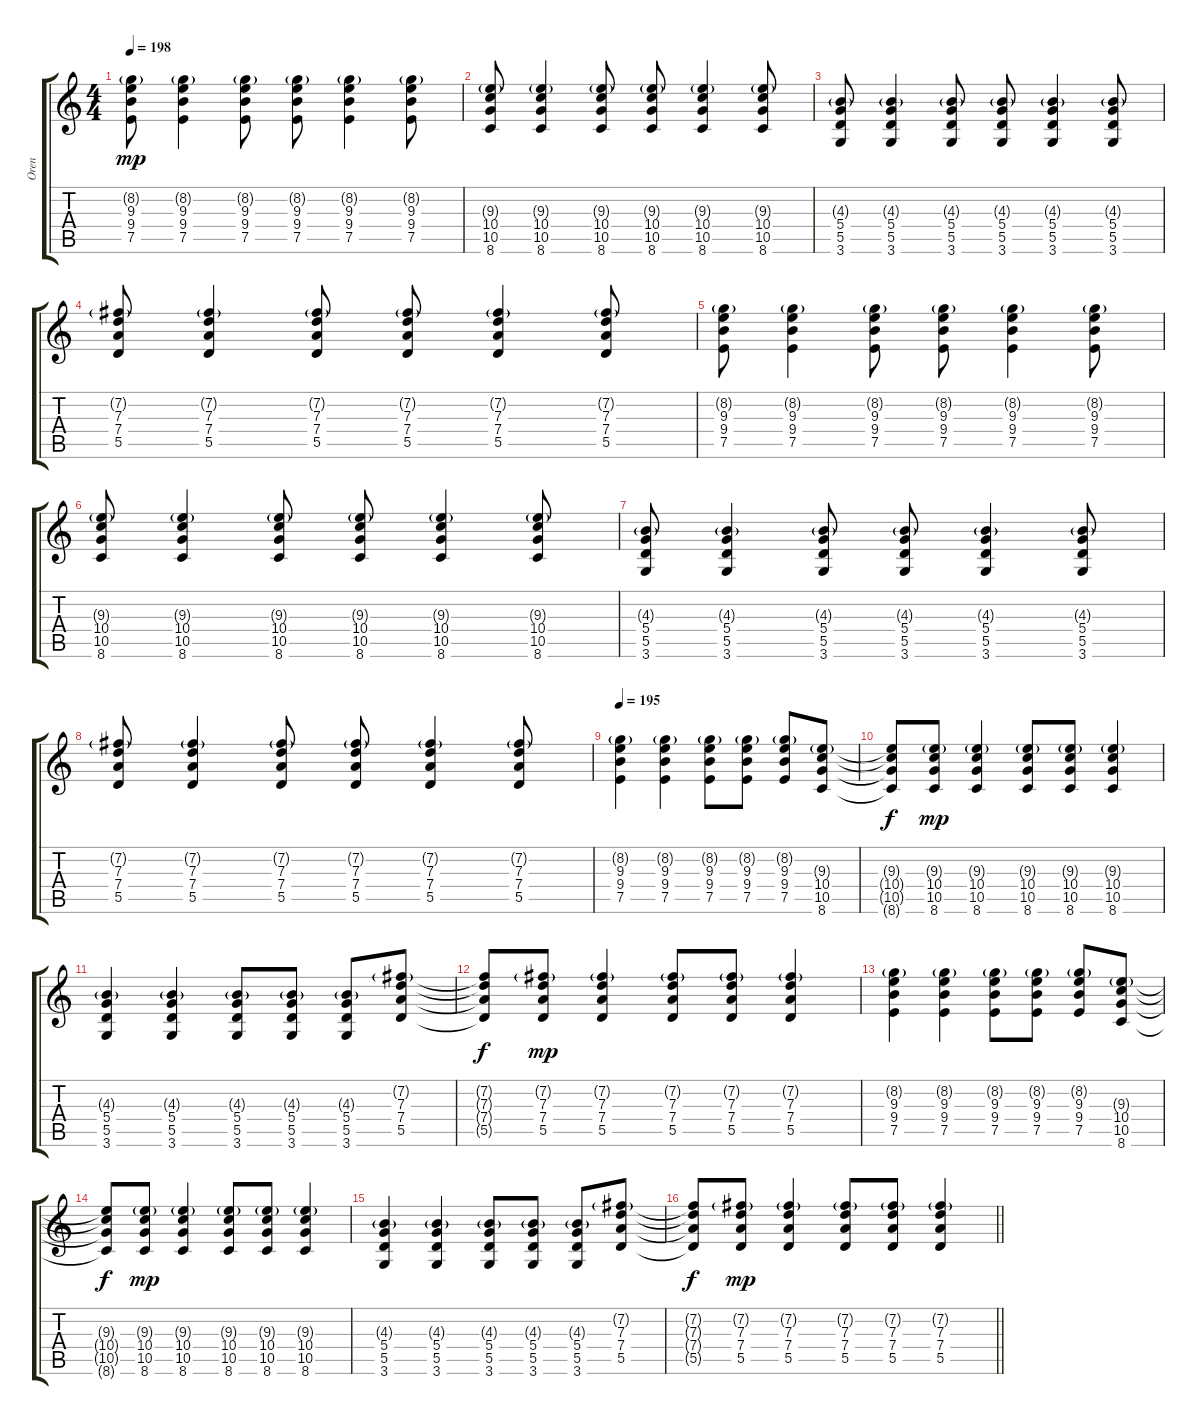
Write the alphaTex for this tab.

\track ("Oren" "Oren") {instrument distortionguitar}
\staff {score tabs}
\tuning (E4 B3 G3 D3 A2 E2) {hide}
\ts (4 4)
\section ("" "")
\tempo 198
\clef g2
\ks c
(8.2{g} 9.3 9.4 7.5).8{dy mp} (8.2{g} 9.3 9.4 7.5).4 (8.2{g} 9.3 9.4 7.5).8 (8.2{g} 9.3 9.4 7.5).8 (8.2{g} 9.3 9.4 7.5).4 (8.2{g} 9.3 9.4 7.5).8 |
(9.3{g} 10.4 10.5 8.6).8 (9.3{g} 10.4 10.5 8.6).4 (9.3{g} 10.4 10.5 8.6).8 (9.3{g} 10.4 10.5 8.6).8 (9.3{g} 10.4 10.5 8.6).4 (9.3{g} 10.4 10.5 8.6).8 |
(4.3{g} 5.4 5.5 3.6).8 (4.3{g} 5.4 5.5 3.6).4 (4.3{g} 5.4 5.5 3.6).8 (4.3{g} 5.4 5.5 3.6).8 (4.3{g} 5.4 5.5 3.6).4 (4.3{g} 5.4 5.5 3.6).8 |
(7.2{g} 7.3 7.4 5.5).8 (7.2{g} 7.3 7.4 5.5).4 (7.2{g} 7.3 7.4 5.5).8 (7.2{g} 7.3 7.4 5.5).8 (7.2{g} 7.3 7.4 5.5).4 (7.2{g} 7.3 7.4 5.5).8 |
(8.2{g} 9.3 9.4 7.5).8 (8.2{g} 9.3 9.4 7.5).4 (8.2{g} 9.3 9.4 7.5).8 (8.2{g} 9.3 9.4 7.5).8 (8.2{g} 9.3 9.4 7.5).4 (8.2{g} 9.3 9.4 7.5).8 |
(9.3{g} 10.4 10.5 8.6).8 (9.3{g} 10.4 10.5 8.6).4 (9.3{g} 10.4 10.5 8.6).8 (9.3{g} 10.4 10.5 8.6).8 (9.3{g} 10.4 10.5 8.6).4 (9.3{g} 10.4 10.5 8.6).8 |
(4.3{g} 5.4 5.5 3.6).8 (4.3{g} 5.4 5.5 3.6).4 (4.3{g} 5.4 5.5 3.6).8 (4.3{g} 5.4 5.5 3.6).8 (4.3{g} 5.4 5.5 3.6).4 (4.3{g} 5.4 5.5 3.6).8 |
(7.2{g} 7.3 7.4 5.5).8 (7.2{g} 7.3 7.4 5.5).4 (7.2{g} 7.3 7.4 5.5).8 (7.2{g} 7.3 7.4 5.5).8 (7.2{g} 7.3 7.4 5.5).4 (7.2{g} 7.3 7.4 5.5).8 |
\tempo 195
(8.2{g} 9.3 9.4 7.5).4 (8.2{g} 9.3 9.4 7.5).4 (8.2{g} 9.3 9.4 7.5).8 (8.2{g} 9.3 9.4 7.5).8 (8.2{g} 9.3 9.4 7.5).8 (9.3{g} 10.4 10.5 8.6).8 |
(9.3{t} 10.4{t} 10.5{t} 8.6{t}).8{dy f} (9.3{g} 10.4 10.5 8.6).8{dy mp} (9.3{g} 10.4 10.5 8.6).4 (9.3{g} 10.4 10.5 8.6).8 (9.3{g} 10.4 10.5 8.6).8 (9.3{g} 10.4 10.5 8.6).4 |
(4.3{g} 5.4 5.5 3.6).4 (4.3{g} 5.4 5.5 3.6).4 (4.3{g} 5.4 5.5 3.6).8 (4.3{g} 5.4 5.5 3.6).8 (4.3{g} 5.4 5.5 3.6).8 (7.2{g} 7.3 7.4 5.5).8 |
(7.2{t} 7.3{t} 7.4{t} 5.5{t}).8{dy f} (7.2{g} 7.3 7.4 5.5).8{dy mp} (7.2{g} 7.3 7.4 5.5).4 (7.2{g} 7.3 7.4 5.5).8 (7.2{g} 7.3 7.4 5.5).8 (7.2{g} 7.3 7.4 5.5).4 |
(8.2{g} 9.3 9.4 7.5).4 (8.2{g} 9.3 9.4 7.5).4 (8.2{g} 9.3 9.4 7.5).8 (8.2{g} 9.3 9.4 7.5).8 (8.2{g} 9.3 9.4 7.5).8 (9.3{g} 10.4 10.5 8.6).8 |
(9.3{t} 10.4{t} 10.5{t} 8.6{t}).8{dy f} (9.3{g} 10.4 10.5 8.6).8{dy mp} (9.3{g} 10.4 10.5 8.6).4 (9.3{g} 10.4 10.5 8.6).8 (9.3{g} 10.4 10.5 8.6).8 (9.3{g} 10.4 10.5 8.6).4 |
(4.3{g} 5.4 5.5 3.6).4 (4.3{g} 5.4 5.5 3.6).4 (4.3{g} 5.4 5.5 3.6).8 (4.3{g} 5.4 5.5 3.6).8 (4.3{g} 5.4 5.5 3.6).8 (7.2{g} 7.3 7.4 5.5).8 |
\barLineRight lightlight
(7.2{t} 7.3{t} 7.4{t} 5.5{t}).8{dy f} (7.2{g} 7.3 7.4 5.5).8{dy mp} (7.2{g} 7.3 7.4 5.5).4 (7.2{g} 7.3 7.4 5.5).8 (7.2{g} 7.3 7.4 5.5).8 (7.2{g} 7.3 7.4 5.5).4
